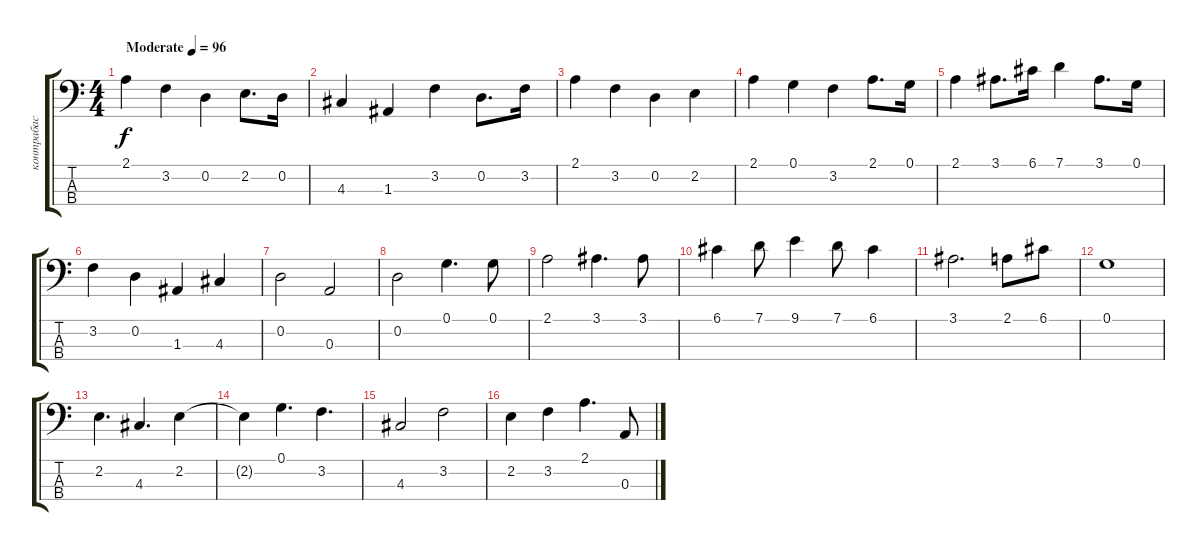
\track ("контрабас" "контрабас") {instrument contrabass}
\staff {score tabs}
\tuning (G2 D2 A1 E1) {hide}
\ts (4 4)
\tempo (96 "Moderate")
\clef f4
\ks c
2.1.4{dy f instrument contrabass} 3.2.4 0.2.4 2.2.8{d} 0.2.16 |
4.3.4 1.3.4 3.2.4 0.2.8{d} 3.2.16 |
2.1.4 3.2.4 0.2.4 2.2.4 |
2.1.4 0.1.4 3.2.4 2.1.8{d} 0.1.16 |
2.1.4 3.1.8{d} 6.1.16 7.1.4 3.1.8{d} 0.1.16 |
3.2.4 0.2.4 1.3.4 4.3.4 |
0.2.2 0.3.2 |
0.2.2 0.1.4{d} 0.1.8 |
2.1.2 3.1.4{d} 3.1.8 |
6.1.4 7.1.8 9.1.4 7.1.8 6.1.4 |
3.1.2{d} 2.1.8 6.1.8 |
0.1.1 |
2.2.4{d} 4.3.4{d} 2.2.4 |
2.2{t}.4 0.1.4{d} 3.2.4{d} |
4.3.2 3.2.2 |
2.2.4 3.2.4 2.1.4{d} 0.3.8
